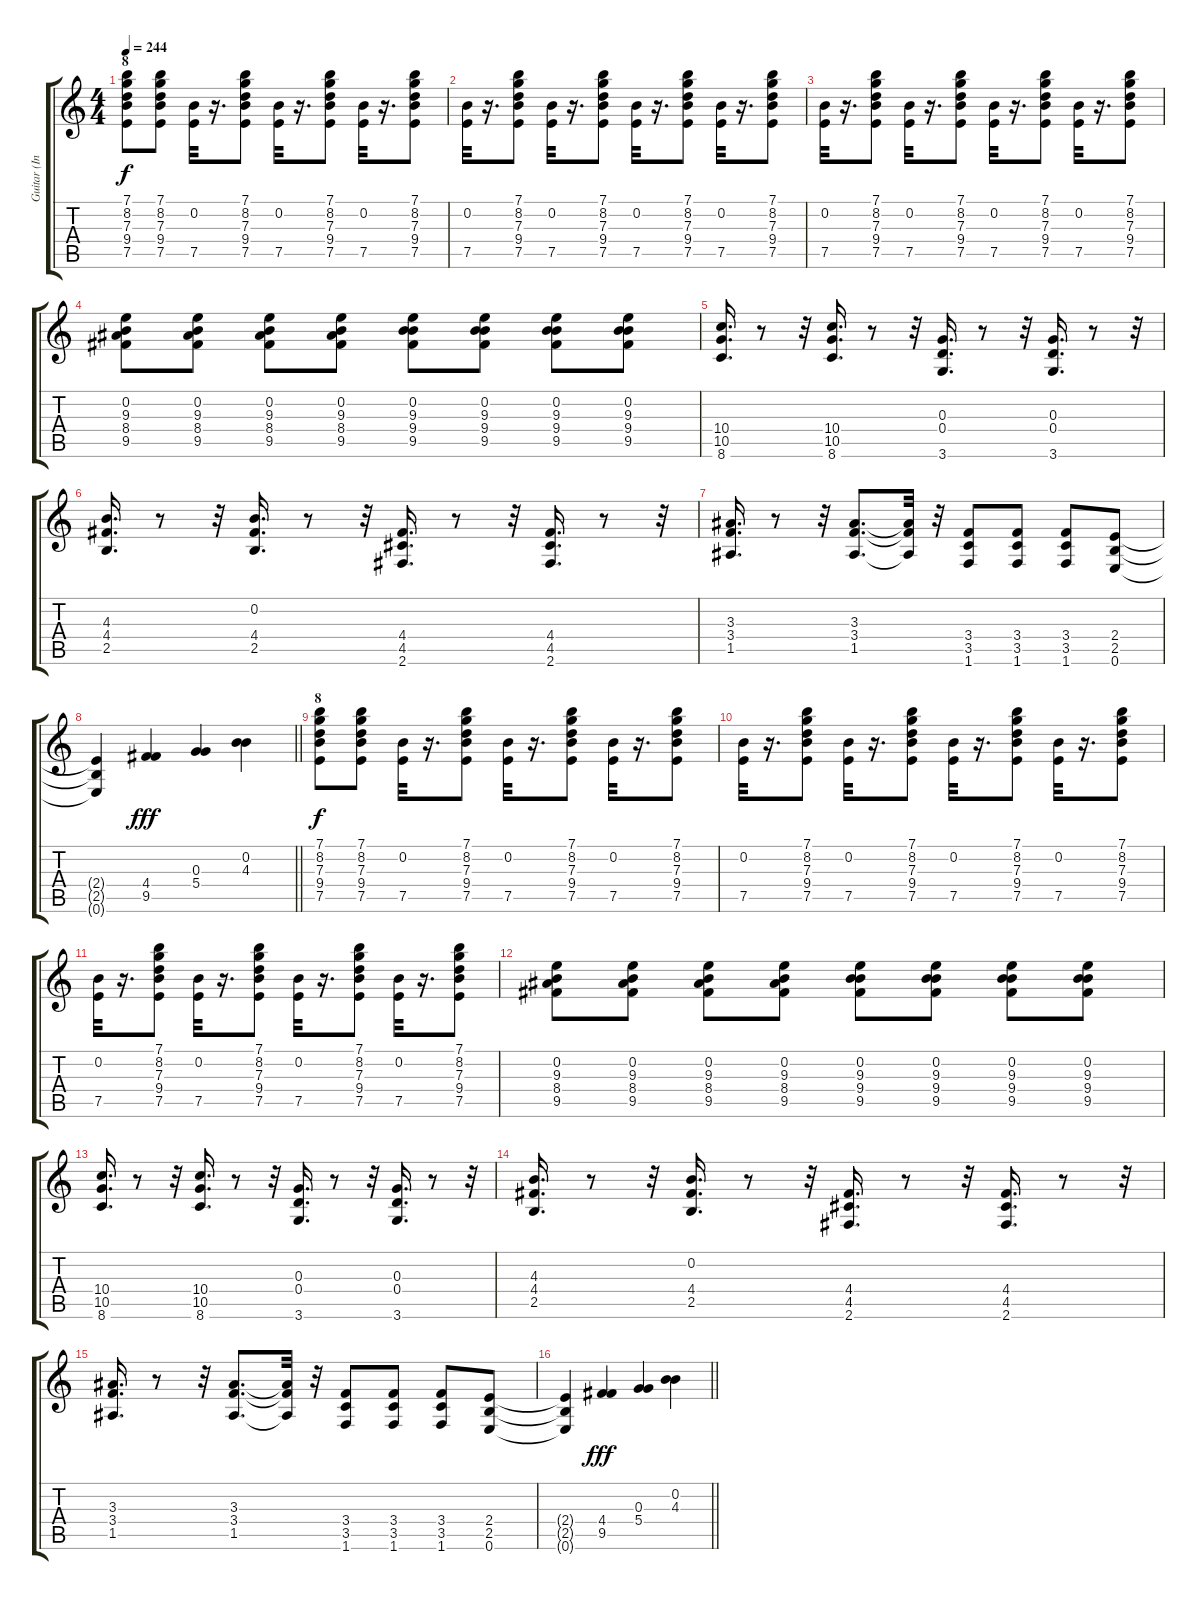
\track ("Guitar (Inoran)" "Guitar (In") {instrument overdrivenguitar}
\staff {score tabs}
\tuning (E4 B3 G3 D3 A2 E2) {hide}
\ts (4 4)
\section ("" "8")
\tempo 244
\clef g2
\ks c
(7.1 8.2 7.3 9.4 7.5).8{dy f} (7.1 8.2 7.3 9.4 7.5).8 (0.2 7.5).32 r.16{d} (7.1 8.2 7.3 9.4 7.5).8 (0.2 7.5).32 r.16{d} (7.1 8.2 7.3 9.4 7.5).8 (0.2 7.5).32 r.16{d} (7.1 8.2 7.3 9.4 7.5).8 |
(0.2 7.5).32 r.16{d} (7.1 8.2 7.3 9.4 7.5).8 (0.2 7.5).32 r.16{d} (7.1 8.2 7.3 9.4 7.5).8 (0.2 7.5).32 r.16{d} (7.1 8.2 7.3 9.4 7.5).8 (0.2 7.5).32 r.16{d} (7.1 8.2 7.3 9.4 7.5).8 |
(0.2 7.5).32 r.16{d} (7.1 8.2 7.3 9.4 7.5).8 (0.2 7.5).32 r.16{d} (7.1 8.2 7.3 9.4 7.5).8 (0.2 7.5).32 r.16{d} (7.1 8.2 7.3 9.4 7.5).8 (0.2 7.5).32 r.16{d} (7.1 8.2 7.3 9.4 7.5).8 |
(0.2 9.3 8.4 9.5).8 (0.2 9.3 8.4 9.5).8 (0.2 9.3 8.4 9.5).8 (0.2 9.3 8.4 9.5).8 (0.2 9.3 9.4 9.5).8 (0.2 9.3 9.4 9.5).8 (0.2 9.3 9.4 9.5).8 (0.2 9.3 9.4 9.5).8 |
(10.4 10.5 8.6).16{d} r.8 r.32 (10.4 10.5 8.6).16{d} r.8 r.32 (0.3 0.4 3.6).16{d} r.8 r.32 (0.3 0.4 3.6).16{d} r.8 r.32 |
(4.3 4.4 2.5).16{d} r.8 r.32 (0.2 4.4 2.5).16{d} r.8 r.32 (4.4 4.5 2.6).16{d} r.8 r.32 (4.4 4.5 2.6).16{d} r.8 r.32 |
(3.3 3.4 1.5).16{d} r.8 r.32 (3.3 3.4 1.5).8{d} (3.3{t} 3.4{t} 1.5{t}).32 r.32 (3.4 3.5 1.6).8 (3.4 3.5 1.6).8 (3.4 3.5 1.6).8 (2.4 2.5 0.6).8 |
\barLineRight lightlight
(2.4{t} 2.5{t} 0.6{t}).4 (4.4 9.5).4{dy fff} (0.3 5.4).4 (0.2 4.3).4 |
\section ("" "8")
(7.1 8.2 7.3 9.4 7.5).8{dy f} (7.1 8.2 7.3 9.4 7.5).8 (0.2 7.5).32 r.16{d} (7.1 8.2 7.3 9.4 7.5).8 (0.2 7.5).32 r.16{d} (7.1 8.2 7.3 9.4 7.5).8 (0.2 7.5).32 r.16{d} (7.1 8.2 7.3 9.4 7.5).8 |
(0.2 7.5).32 r.16{d} (7.1 8.2 7.3 9.4 7.5).8 (0.2 7.5).32 r.16{d} (7.1 8.2 7.3 9.4 7.5).8 (0.2 7.5).32 r.16{d} (7.1 8.2 7.3 9.4 7.5).8 (0.2 7.5).32 r.16{d} (7.1 8.2 7.3 9.4 7.5).8 |
(0.2 7.5).32 r.16{d} (7.1 8.2 7.3 9.4 7.5).8 (0.2 7.5).32 r.16{d} (7.1 8.2 7.3 9.4 7.5).8 (0.2 7.5).32 r.16{d} (7.1 8.2 7.3 9.4 7.5).8 (0.2 7.5).32 r.16{d} (7.1 8.2 7.3 9.4 7.5).8 |
(0.2 9.3 8.4 9.5).8 (0.2 9.3 8.4 9.5).8 (0.2 9.3 8.4 9.5).8 (0.2 9.3 8.4 9.5).8 (0.2 9.3 9.4 9.5).8 (0.2 9.3 9.4 9.5).8 (0.2 9.3 9.4 9.5).8 (0.2 9.3 9.4 9.5).8 |
(10.4 10.5 8.6).16{d} r.8 r.32 (10.4 10.5 8.6).16{d} r.8 r.32 (0.3 0.4 3.6).16{d} r.8 r.32 (0.3 0.4 3.6).16{d} r.8 r.32 |
(4.3 4.4 2.5).16{d} r.8 r.32 (0.2 4.4 2.5).16{d} r.8 r.32 (4.4 4.5 2.6).16{d} r.8 r.32 (4.4 4.5 2.6).16{d} r.8 r.32 |
(3.3 3.4 1.5).16{d} r.8 r.32 (3.3 3.4 1.5).8{d} (3.3{t} 3.4{t} 1.5{t}).32 r.32 (3.4 3.5 1.6).8 (3.4 3.5 1.6).8 (3.4 3.5 1.6).8 (2.4 2.5 0.6).8 |
\barLineRight lightlight
(2.4{t} 2.5{t} 0.6{t}).4 (4.4 9.5).4{dy fff} (0.3 5.4).4 (0.2 4.3).4
